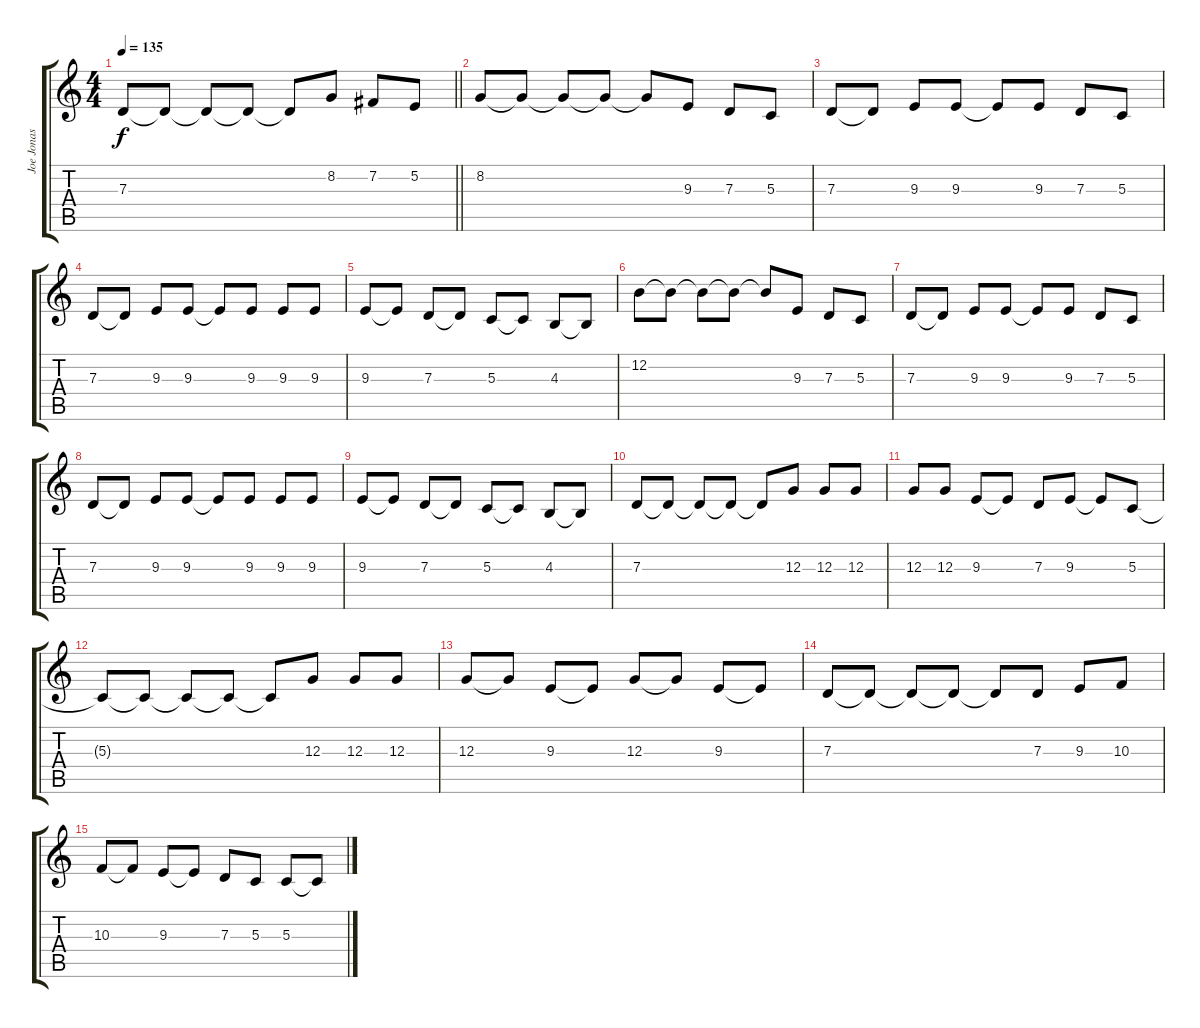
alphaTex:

\track ("Joe Jonas" "Joe Jonas") {instrument oboe}
\staff {score tabs}
\tuning (E4 B3 G3 D3 A2 E2) {hide}
\ts (4 4)
\tempo 135
\clef g2
\barLineRight lightlight
\ks c
7.3.8{dy f} 7.3{t}.8 7.3{t}.8 7.3{t}.8 7.3{t}.8 8.2.8 7.2.8 5.2.8 |
8.2.8 8.2{t}.8 8.2{t}.8 8.2{t}.8 8.2{t}.8 9.3.8 7.3.8 5.3.8 |
7.3.8 7.3{t}.8 9.3.8 9.3.8 9.3{t}.8 9.3.8 7.3.8 5.3.8 |
7.3.8 7.3{t}.8 9.3.8 9.3.8 9.3{t}.8 9.3.8 9.3.8 9.3.8 |
9.3.8 9.3{t}.8 7.3.8 7.3{t}.8 5.3.8 5.3{t}.8 4.3.8 4.3{t}.8 |
12.2.8 12.2{t}.8 12.2{t}.8 12.2{t}.8 12.2{t}.8 9.3.8 7.3.8 5.3.8 |
7.3.8 7.3{t}.8 9.3.8 9.3.8 9.3{t}.8 9.3.8 7.3.8 5.3.8 |
7.3.8 7.3{t}.8 9.3.8 9.3.8 9.3{t}.8 9.3.8 9.3.8 9.3.8 |
9.3.8 9.3{t}.8 7.3.8 7.3{t}.8 5.3.8 5.3{t}.8 4.3.8 4.3{t}.8 |
7.3.8 7.3{t}.8 7.3{t}.8 7.3{t}.8 7.3{t}.8 12.3.8 12.3.8 12.3.8 |
12.3.8 12.3.8 9.3.8 9.3{t}.8 7.3.8 9.3.8 9.3{t}.8 5.3.8 |
5.3{t}.8 5.3{t}.8 5.3{t}.8 5.3{t}.8 5.3{t}.8 12.3.8 12.3.8 12.3.8 |
12.3.8 12.3{t}.8 9.3.8 9.3{t}.8 12.3.8 12.3{t}.8 9.3.8 9.3{t}.8 |
7.3.8 7.3{t}.8 7.3{t}.8 7.3{t}.8 7.3{t}.8 7.3.8 9.3.8 10.3.8 |
10.3.8 10.3{t}.8 9.3.8 9.3{t}.8 7.3.8 5.3.8 5.3.8 5.3{t}.8
